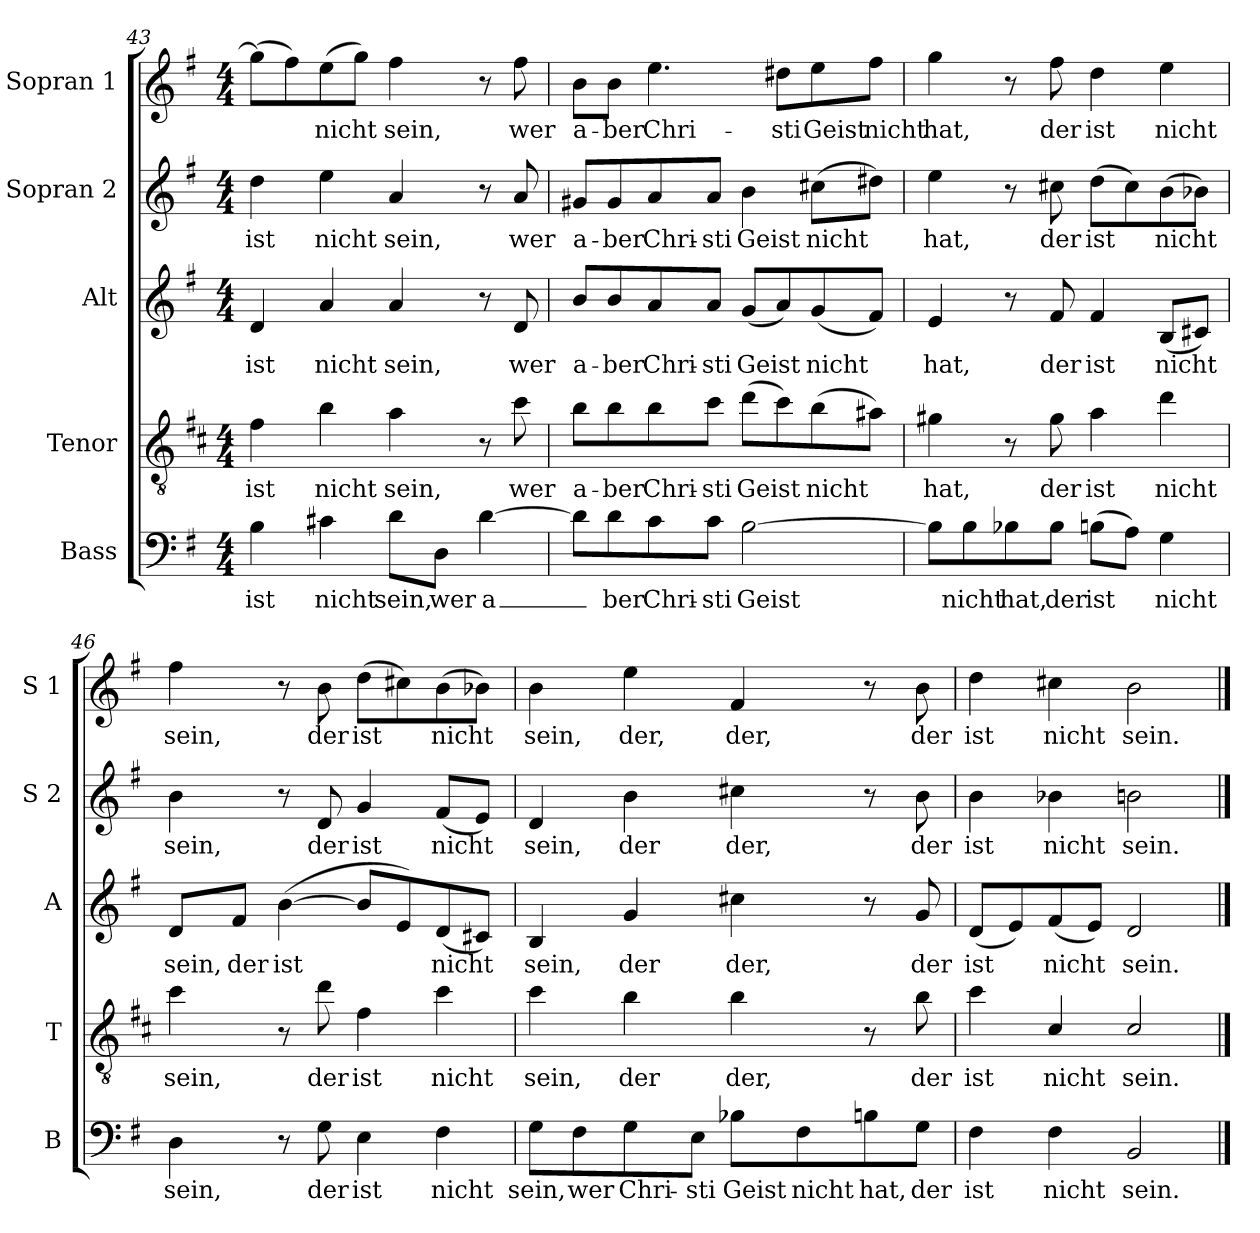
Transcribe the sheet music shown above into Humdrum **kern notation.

**kern	**text	**kern	**text	**kern	**text	**kern	**text	**kern	**text
*part5	*part5	*part4	*part4	*part3	*part3	*part2	*part2	*part1	*part1
*staff5	*staff5	*staff4	*staff4	*staff3	*staff3	*staff2	*staff2	*staff1	*staff1
*I"Bass	*	*I"Tenor	*	*I"Alt	*	*I"Sopran 2	*	*I"Sopran 1	*
*I'B	*	*I'T	*	*I'A	*	*I'S 2	*	*I'S 1	*
!!LO:LB:g=z
*clefF4	*	*clefGv2	*	*clefG2	*	*clefG2	*	*clefG2	*
*	*	*ITrd4c7	*	*	*	*	*	*	*
*k[f#]	*	*k[f#]	*	*k[f#]	*	*k[f#]	*	*k[f#]	*
*M4/4	*	*M4/4	*	*M4/4	*	*M4/4	*	*M4/4	*
=43	=43	=43	=43	=43	=43	=43	=43	=43	=43
!	!LO:LY:b	!	!LO:LY:b	!	!LO:LY:b	!	!LO:LY:b	!	!
4B\	ist	4B\	ist	4d/	ist	4dd\	ist	(8gg\L]	.
.	.	.	.	.	.	.	.	8ff#\)	.
!	!LO:LY:b	!	!LO:LY:b	!	!LO:LY:b	!	!LO:LY:b	!	!LO:LY:b
4c#X\	nicht	4e\	nicht	4a/	nicht	4ee\	nicht	(8ee\	nicht
.	.	.	.	.	.	.	.	8gg\J)	.
!	!LO:LY:b	!	!LO:LY:b	!	!LO:LY:b	!	!LO:LY:b	!	!LO:LY:b
8d\L	sein,	4d\	sein,	4a/	sein,	4a/	sein,	4ff#\	sein,
!	!LO:LY:b	!	!	!	!	!	!	!	!
8D\J	wer	.	.	.	.	.	.	.	.
!	!LO:LY:b	!	!	!	!	!	!	!	!
[4d\	a_-	8r	.	8r	.	8r	.	8r	.
!	!	!	!LO:LY:b	!	!LO:LY:b	!	!LO:LY:b	!	!LO:LY:b
.	.	8f#\	wer	8d/	wer	8a/	wer	8ff#\	wer
=44	=44	=44	=44	=44	=44	=44	=44	=44	=44
!	!LO:LY:b	!	!LO:LY:b	!	!LO:LY:b	!	!LO:LY:b	!	!LO:LY:b
8d\L]	_-	8e\L	a-	8b/L	a-	8g#X/L	a-	8b\L	a-
!	!LO:LY:b	!	!LO:LY:b	!	!LO:LY:b	!	!LO:LY:b	!	!LO:LY:b
8d\	ber	8e\	ber	8b/	ber	8g#/	ber	8b\J	ber
!	!LO:LY:b	!	!LO:LY:b	!	!LO:LY:b	!	!LO:LY:b	!	!LO:LY:b
8c\	Chri-	8e\	Chri-	8a/	Chri-	8a/	Chri-	4.ee\	Chri-
!	!LO:LY:b	!	!LO:LY:b	!	!LO:LY:b	!	!LO:LY:b	!	!
8c\J	sti	8f#\J	sti	8a/J	sti	8a/J	sti	.	.
!	!LO:LY:b	!	!LO:LY:b	!	!LO:LY:b	!	!LO:LY:b	!	!
[2B\	Geist	(8g\L	Geist	(8g/L	Geist	4b\	Geist	.	.
!	!	!	!	!	!	!	!	!	!LO:LY:b
.	.	8f#\)	.	8a/)	.	.	.	8dd#X\L	sti
!	!	!	!LO:LY:b	!	!LO:LY:b	!	!LO:LY:b	!	!LO:LY:b
.	.	(8e\	nicht	(8g/	nicht	(8cc#X\L	nicht	8ee\	Geist
!	!	!	!	!	!	!	!	!	!LO:LY:b
.	.	8d#X\J)	.	8f#/J)	.	8dd#X\J)	.	8ff#\J	nicht
=45	=45	=45	=45	=45	=45	=45	=45	=45	=45
!	!	!	!LO:LY:b	!	!LO:LY:b	!	!LO:LY:b	!	!LO:LY:b
8B\L]	.	4c#X\	hat,	4e/	hat,	4ee\	hat,	4gg\	hat,
!	!LO:LY:b	!	!	!	!	!	!	!	!
8B\	nicht	.	.	.	.	.	.	.	.
!	!LO:LY:b	!	!	!	!	!	!	!	!
8B-X\	hat,	8r	.	8r	.	8r	.	8r	.
!	!LO:LY:b	!	!LO:LY:b	!	!LO:LY:b	!	!LO:LY:b	!	!LO:LY:b
8B-\J	der	8c#\	der	8f#/	der	8cc#X\	der	8ff#\	der
!	!LO:LY:b	!	!LO:LY:b	!	!LO:LY:b	!	!LO:LY:b	!	!LO:LY:b
(8Bn\L	ist	4d\	ist	4f#/	ist	(8dd\L	ist	4dd\	ist
8A\J)	.	.	.	.	.	8cc#\)	.	.	.
!	!LO:LY:b	!	!LO:LY:b	!	!LO:LY:b	!	!LO:LY:b	!	!LO:LY:b
4G\	nicht	4g\	nicht	(8B/L	nicht	(8b\	nicht	4ee\	nicht
.	.	.	.	8c#X/J)	.	8b-X\J)	.	.	.
!!LO:PB:g=z
=46	=46	=46	=46	=46	=46	=46	=46	=46	=46
!	!LO:LY:b	!	!LO:LY:b	!	!LO:LY:b	!	!LO:LY:b	!	!LO:LY:b
4D\	sein,	4f#\	sein,	8d/L	sein,	4b\	sein,	4ff#\	sein,
!	!	!	!	!	!LO:LY:b	!	!	!	!
.	.	.	.	8f#/J	der	.	.	.	.
!	!	!	!	!	!LO:LY:b	!	!	!	!
8r	.	8r	.	([4b\	ist	8r	.	8r	.
!	!LO:LY:b	!	!LO:LY:b	!	!	!	!LO:LY:b	!	!LO:LY:b
8G\	der	8g\	der	.	.	8d/	der	8b\	der
!	!LO:LY:b	!	!LO:LY:b	!	!	!	!LO:LY:b	!	!LO:LY:b
4E\	ist	4B\	ist	8b/L]	.	4g/	ist	(8dd\L	ist
.	.	.	.	8e/)	.	.	.	8cc#X\)	.
!	!LO:LY:b	!	!LO:LY:b	!	!LO:LY:b	!	!LO:LY:b	!	!LO:LY:b
4F#\	nicht	4f#\	nicht	(8d/	nicht	(8f#/L	nicht	(8b\	nicht
.	.	.	.	8c#X/J)	.	8e/J)	.	8b-X\J)	.
=47	=47	=47	=47	=47	=47	=47	=47	=47	=47
!	!LO:LY:b	!	!LO:LY:b	!	!LO:LY:b	!	!LO:LY:b	!	!LO:LY:b
8G\L	sein,	4f#\	sein,	4B/	sein,	4d/	sein,	4b\	sein,
!	!LO:LY:b	!	!	!	!	!	!	!	!
8F#\	wer	.	.	.	.	.	.	.	.
!	!LO:LY:b	!	!LO:LY:b	!	!LO:LY:b	!	!LO:LY:b	!	!LO:LY:b
8G\	Chri-	4e\	der	4g/	der	4b\	der	4ee\	der,
!	!LO:LY:b	!	!	!	!	!	!	!	!
8E\J	sti	.	.	.	.	.	.	.	.
!	!LO:LY:b	!	!LO:LY:b	!	!LO:LY:b	!	!LO:LY:b	!	!LO:LY:b
8B-X\L	Geist	4e\	der,	4cc#X\	der,	4cc#X\	der,	4f#/	der,
!	!LO:LY:b	!	!	!	!	!	!	!	!
8F#\	nicht	.	.	.	.	.	.	.	.
!	!LO:LY:b	!	!	!	!	!	!	!	!
8Bn\	hat,	8r	.	8r	.	8r	.	8r	.
!	!LO:LY:b	!	!LO:LY:b	!	!LO:LY:b	!	!LO:LY:b	!	!LO:LY:b
8G\J	der	8e\	der	8g/	der	8b\	der	8b\	der
=48	=48	=48	=48	=48	=48	=48	=48	=48	=48
!	!LO:LY:b	!	!LO:LY:b	!	!LO:LY:b	!	!LO:LY:b	!	!LO:LY:b
4F#\	ist	4f#\	ist	(8d/L	ist	4b\	ist	4dd\	ist
.	.	.	.	8e/)	.	.	.	.	.
!	!LO:LY:b	!	!LO:LY:b	!	!LO:LY:b	!	!LO:LY:b	!	!LO:LY:b
4F#\	nicht	4F#/	nicht	(8f#/	nicht	4b-X\	nicht	4cc#X\	nicht
.	.	.	.	8e/J)	.	.	.	.	.
!	!LO:LY:b	!	!LO:LY:b	!	!LO:LY:b	!	!LO:LY:b	!	!LO:LY:b
2BB>/	sein.	2F#>/	sein.	2d>/	sein.	2bn>\	sein.	2b>\	sein.
==	==	==	==	==	==	==	==	==	==
*-	*-	*-	*-	*-	*-	*-	*-	*-	*-
